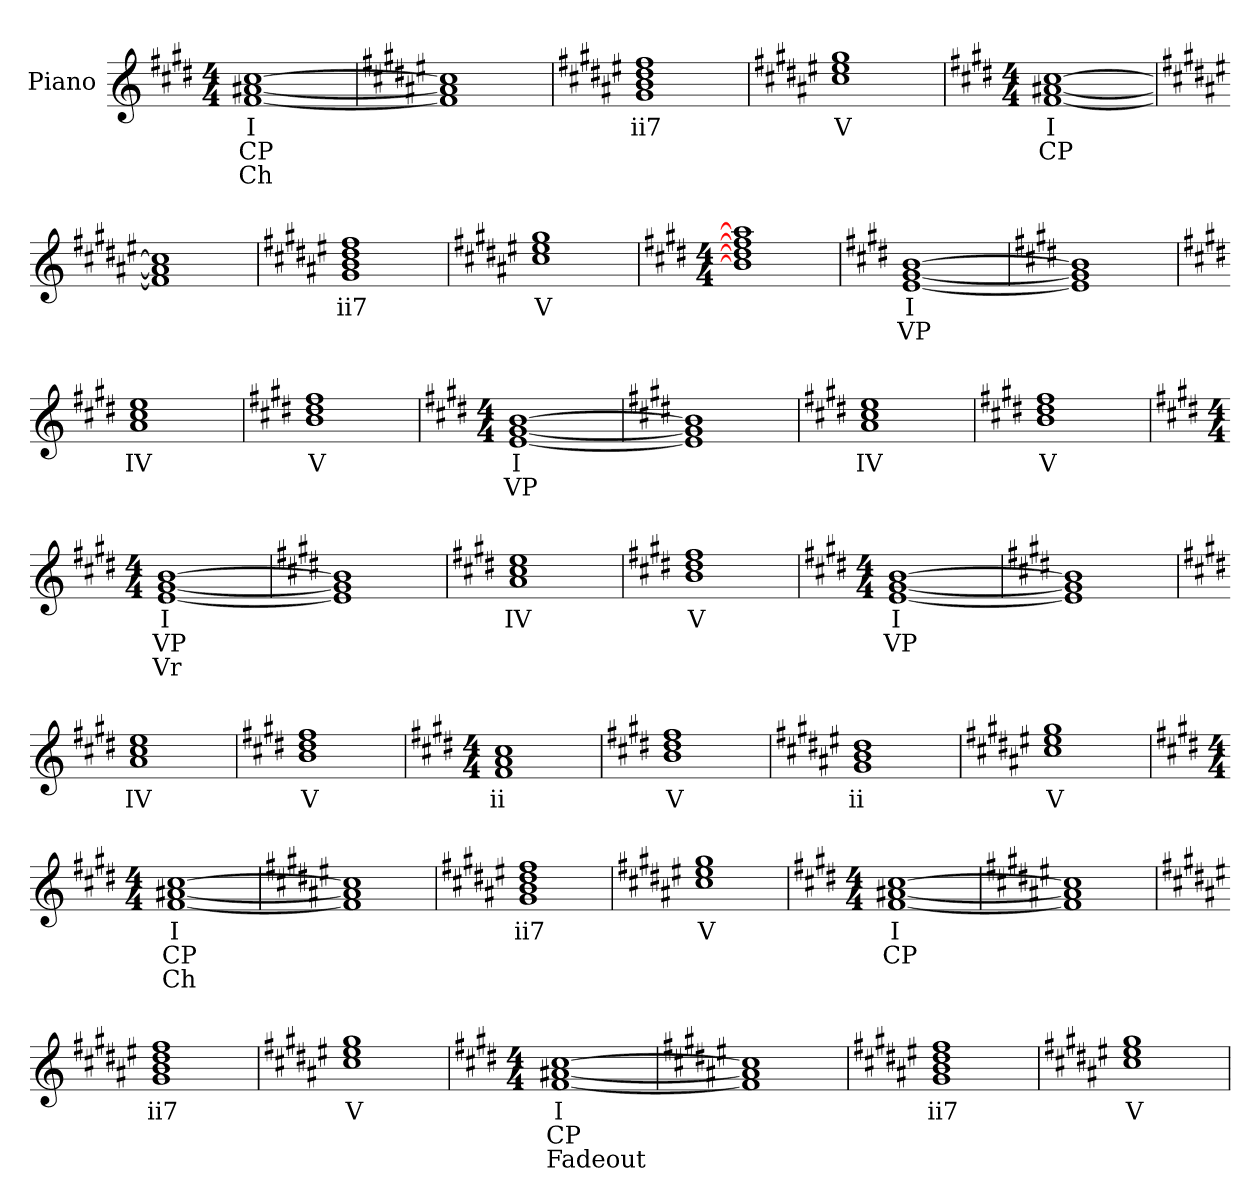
**kern	**text	**text	**text
*part1	*part1	*part1	*part1
*staff1	*staff1	*staff1	*staff1
*I"Piano	*	*	*
*I'Pno	*	*	*
*k[f#c#g#d#]	*	*	*
*E:	*	*	*
*M4/4	*	*	*
=	=	=	=
[1f# [1a#X [1cc#	I	CP	Ch
=	=	=	=
*k[f#c#g#d#a#e#]	*	*	*
*F#:	*	*	*
1f#] 1a#] 1cc#]	.	.	.
=	=	=	=
*k[f#c#g#d#a#e#]	*	*	*
*F#:	*	*	*
1g# 1b 1dd# 1ff#	ii7	.	.
=	=	=	=
*k[f#c#g#d#a#e#]	*	*	*
*F#:	*	*	*
1cc# 1ee# 1gg#	V	.	.
=	=	=	=
*k[f#c#g#d#]	*	*	*
*E:	*	*	*
*M4/4	*	*	*
[1f# [1a#X [1cc#	I	CP	.
=	=	=	=
*k[f#c#g#d#a#e#]	*	*	*
*F#:	*	*	*
1f#] 1a#] 1cc#]	.	.	.
=	=	=	=
*k[f#c#g#d#a#e#]	*	*	*
*F#:	*	*	*
1g# 1b 1dd# 1ff#	ii7	.	.
=	=	=	=
*k[f#c#g#d#a#e#]	*	*	*
*F#:	*	*	*
1cc# 1ee# 1gg#	V	.	.
=	=	=	=
*k[f#c#g#d#]	*	*	*
*E:	*	*	*
*M4/4	*	*	*
1b] 1dd#] 1ff#] 1aa]	.	.	.
=	=	=	=
*k[f#c#g#d#]	*	*	*
*E:	*	*	*
[1e [1g# [1b	I	VP	.
=	=	=	=
*k[f#c#g#d#]	*	*	*
*E:	*	*	*
1e] 1g#] 1b]	.	.	.
=	=	=	=
*k[f#c#g#d#]	*	*	*
*E:	*	*	*
1a 1cc# 1ee	IV	.	.
=	=	=	=
*k[f#c#g#d#]	*	*	*
*E:	*	*	*
1b 1dd# 1ff#	V	.	.
=	=	=	=
*k[f#c#g#d#]	*	*	*
*E:	*	*	*
*M4/4	*	*	*
[1e [1g# [1b	I	VP	.
=	=	=	=
*k[f#c#g#d#]	*	*	*
*E:	*	*	*
1e] 1g#] 1b]	.	.	.
=	=	=	=
*k[f#c#g#d#]	*	*	*
*E:	*	*	*
1a 1cc# 1ee	IV	.	.
=	=	=	=
*k[f#c#g#d#]	*	*	*
*E:	*	*	*
1b 1dd# 1ff#	V	.	.
=	=	=	=
*k[f#c#g#d#]	*	*	*
*E:	*	*	*
*M4/4	*	*	*
[1e [1g# [1b	I	VP	Vr
=	=	=	=
*k[f#c#g#d#]	*	*	*
*E:	*	*	*
1e] 1g#] 1b]	.	.	.
=	=	=	=
*k[f#c#g#d#]	*	*	*
*E:	*	*	*
1a 1cc# 1ee	IV	.	.
=	=	=	=
*k[f#c#g#d#]	*	*	*
*E:	*	*	*
1b 1dd# 1ff#	V	.	.
=	=	=	=
*k[f#c#g#d#]	*	*	*
*E:	*	*	*
*M4/4	*	*	*
[1e [1g# [1b	I	VP	.
=	=	=	=
*k[f#c#g#d#]	*	*	*
*E:	*	*	*
1e] 1g#] 1b]	.	.	.
=	=	=	=
*k[f#c#g#d#]	*	*	*
*E:	*	*	*
1a 1cc# 1ee	IV	.	.
=	=	=	=
*k[f#c#g#d#]	*	*	*
*E:	*	*	*
1b 1dd# 1ff#	V	.	.
=	=	=	=
*k[f#c#g#d#]	*	*	*
*E:	*	*	*
*M4/4	*	*	*
1f# 1a 1cc#	ii	.	.
=	=	=	=
*k[f#c#g#d#]	*	*	*
*E:	*	*	*
1b 1dd# 1ff#	V	.	.
=	=	=	=
*k[f#c#g#d#a#e#]	*	*	*
*F#:	*	*	*
1g# 1b 1dd#	ii	.	.
=	=	=	=
*k[f#c#g#d#a#e#]	*	*	*
*F#:	*	*	*
1cc# 1ee# 1gg#	V	.	.
=	=	=	=
*k[f#c#g#d#]	*	*	*
*E:	*	*	*
*M4/4	*	*	*
[1f# [1a#X [1cc#	I	CP	Ch
=	=	=	=
*k[f#c#g#d#a#e#]	*	*	*
*F#:	*	*	*
1f#] 1a#] 1cc#]	.	.	.
=	=	=	=
*k[f#c#g#d#a#e#]	*	*	*
*F#:	*	*	*
1g# 1b 1dd# 1ff#	ii7	.	.
=	=	=	=
*k[f#c#g#d#a#e#]	*	*	*
*F#:	*	*	*
1cc# 1ee# 1gg#	V	.	.
=	=	=	=
*k[f#c#g#d#]	*	*	*
*E:	*	*	*
*M4/4	*	*	*
[1f# [1a#X [1cc#	I	CP	.
=	=	=	=
*k[f#c#g#d#a#e#]	*	*	*
*F#:	*	*	*
1f#] 1a#] 1cc#]	.	.	.
=	=	=	=
*k[f#c#g#d#a#e#]	*	*	*
*F#:	*	*	*
1g# 1b 1dd# 1ff#	ii7	.	.
=	=	=	=
*k[f#c#g#d#a#e#]	*	*	*
*F#:	*	*	*
1cc# 1ee# 1gg#	V	.	.
=	=	=	=
*k[f#c#g#d#]	*	*	*
*E:	*	*	*
*M4/4	*	*	*
[1f# [1a#X [1cc#	I	CP	Fadeout
=	=	=	=
*k[f#c#g#d#a#e#]	*	*	*
*F#:	*	*	*
1f#] 1a#] 1cc#]	.	.	.
=	=	=	=
*k[f#c#g#d#a#e#]	*	*	*
*F#:	*	*	*
1g# 1b 1dd# 1ff#	ii7	.	.
=	=	=	=
*k[f#c#g#d#a#e#]	*	*	*
*F#:	*	*	*
1cc# 1ee# 1gg#	V	.	.
=	=	=	=
*-	*-	*-	*-
